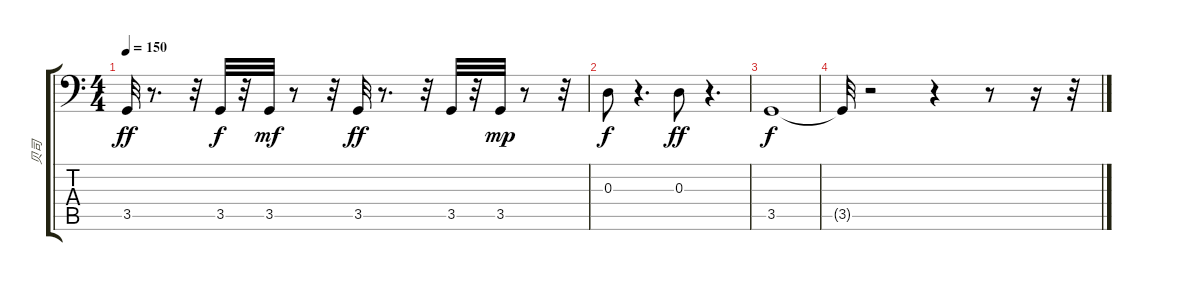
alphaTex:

\track ("贝司" "贝司") {instrument electricbassfinger}
\staff {score tabs}
\tuning (C3 G2 D2 A1 E1 B0) {hide}
\ts (4 4)
\tempo 150
\clef f4
\ks c
3.5.32{dy ff} r.8{d} r.32 3.5.32{dy f} r.32 3.5.32{dy mf} r.8 r.32 3.5.32{dy ff} r.8{d} r.32 3.5.32 r.32 3.5.32{dy mp} r.8 r.32{txt ""} |
0.3.8{dy f} r.4{d} 0.3.8{dy ff} r.4{d} |
3.5.1{dy f} |
3.5{t}.32 r.2 r.4 r.8 r.16 r.32
